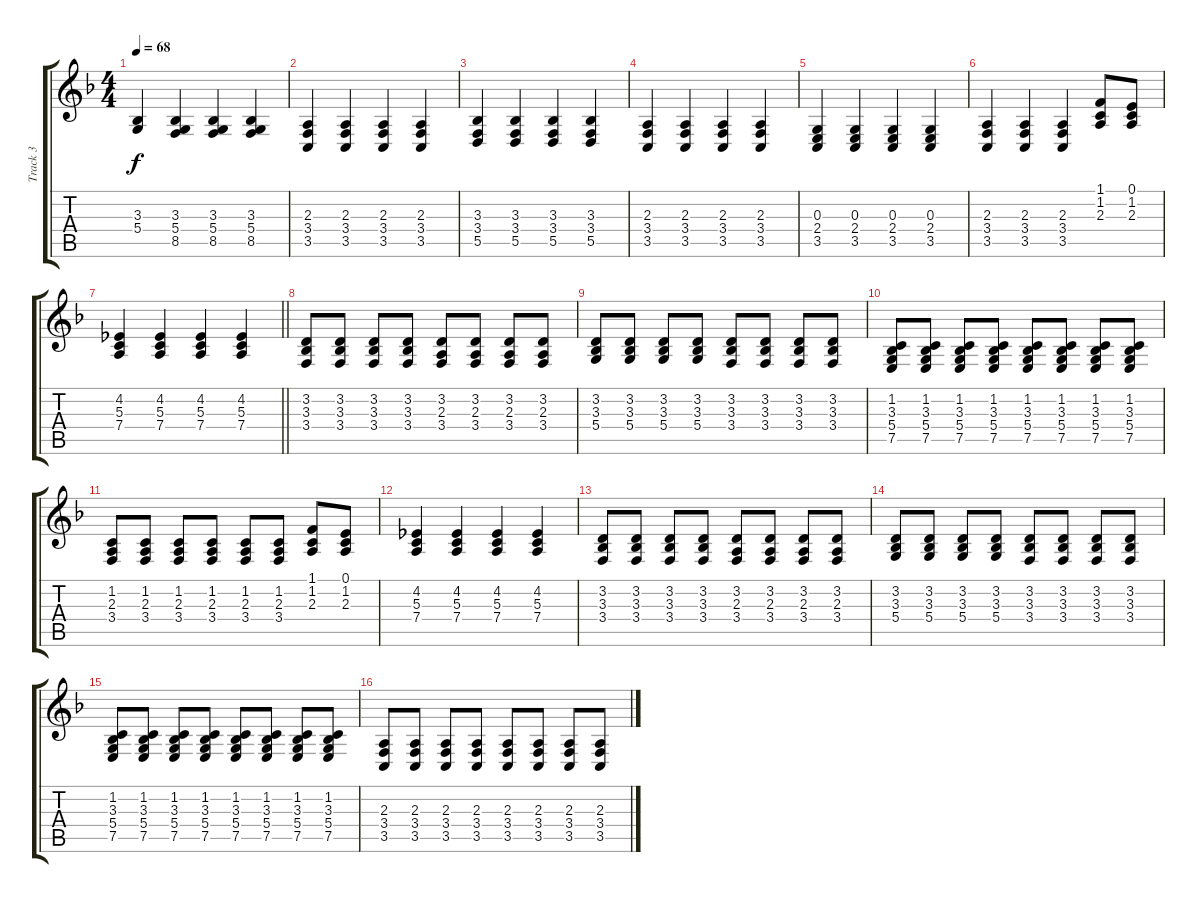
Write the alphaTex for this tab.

\track ("Track 3" "Track 3") {instrument acousticgrandpiano}
\staff {score tabs}
\tuning (E4 B3 G3 D3 A2 E2) {hide}
\ts (4 4)
\tempo 68
\clef g2
\ks f
(3.3 5.4).4{dy f} (3.3 5.4 8.5).4 (3.3 5.4 8.5).4 (3.3 5.4 8.5).4 |
(2.3 3.4 3.5).4 (2.3 3.4 3.5).4 (2.3 3.4 3.5).4 (2.3 3.4 3.5).4 |
(3.3 3.4 5.5).4 (3.3 3.4 5.5).4 (3.3 3.4 5.5).4 (3.3 3.4 5.5).4 |
(2.3 3.4 3.5).4 (2.3 3.4 3.5).4 (2.3 3.4 3.5).4 (2.3 3.4 3.5).4 |
(0.3 2.4 3.5).4 (0.3 2.4 3.5).4 (0.3 2.4 3.5).4 (0.3 2.4 3.5).4 |
(2.3 3.4 3.5).4 (2.3 3.4 3.5).4 (2.3 3.4 3.5).4 (1.1 1.2 2.3).8 (0.1 1.2 2.3).8 |
\barLineRight lightlight
(4.2 5.3 7.4).4 (4.2 5.3 7.4).4 (4.2 5.3 7.4).4 (4.2 5.3 7.4).4 |
(3.2 3.3 3.4).8 (3.2 3.3 3.4).8 (3.2 3.3 3.4).8 (3.2 3.3 3.4).8 (3.2 2.3 3.4).8 (3.2 2.3 3.4).8 (3.2 2.3 3.4).8 (3.2 2.3 3.4).8 |
(3.2 3.3 5.4).8 (3.2 3.3 5.4).8 (3.2 3.3 5.4).8 (3.2 3.3 5.4).8 (3.2 3.3 3.4).8 (3.2 3.3 3.4).8 (3.2 3.3 3.4).8 (3.2 3.3 3.4).8 |
(1.2 3.3 5.4 7.5).8 (1.2 3.3 5.4 7.5).8 (1.2 3.3 5.4 7.5).8 (1.2 3.3 5.4 7.5).8 (1.2 3.3 5.4 7.5).8 (1.2 3.3 5.4 7.5).8 (1.2 3.3 5.4 7.5).8 (1.2 3.3 5.4 7.5).8 |
(1.2 2.3 3.4).8 (1.2 2.3 3.4).8 (1.2 2.3 3.4).8 (1.2 2.3 3.4).8 (1.2 2.3 3.4).8 (1.2 2.3 3.4).8 (1.1 1.2 2.3).8 (0.1 1.2 2.3).8 |
(4.2 5.3 7.4).4 (4.2 5.3 7.4).4 (4.2 5.3 7.4).4 (4.2 5.3 7.4).4 |
(3.2 3.3 3.4).8 (3.2 3.3 3.4).8 (3.2 3.3 3.4).8 (3.2 3.3 3.4).8 (3.2 2.3 3.4).8 (3.2 2.3 3.4).8 (3.2 2.3 3.4).8 (3.2 2.3 3.4).8 |
(3.2 3.3 5.4).8 (3.2 3.3 5.4).8 (3.2 3.3 5.4).8 (3.2 3.3 5.4).8 (3.2 3.3 3.4).8 (3.2 3.3 3.4).8 (3.2 3.3 3.4).8 (3.2 3.3 3.4).8 |
(1.2 3.3 5.4 7.5).8 (1.2 3.3 5.4 7.5).8 (1.2 3.3 5.4 7.5).8 (1.2 3.3 5.4 7.5).8 (1.2 3.3 5.4 7.5).8 (1.2 3.3 5.4 7.5).8 (1.2 3.3 5.4 7.5).8 (1.2 3.3 5.4 7.5).8 |
(2.3 3.4 3.5).8 (2.3 3.4 3.5).8 (2.3 3.4 3.5).8 (2.3 3.4 3.5).8 (2.3 3.4 3.5).8 (2.3 3.4 3.5).8 (2.3 3.4 3.5).8 (2.3 3.4 3.5).8
